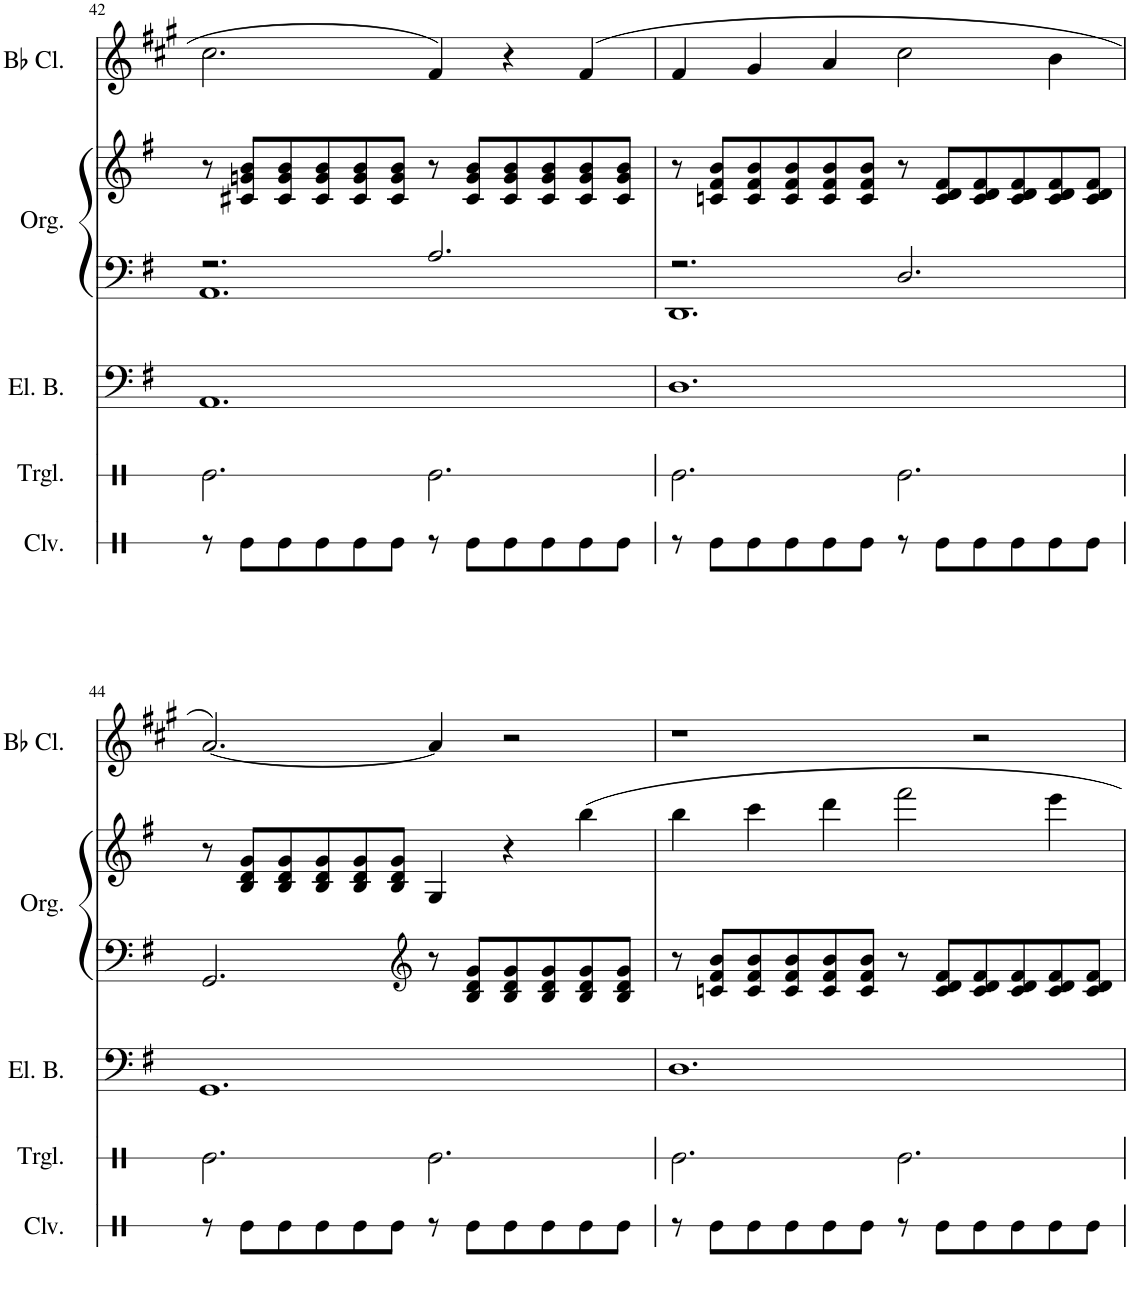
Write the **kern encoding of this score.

**kern	**kern	**kern	**kern	**kern	**kern
*part5	*part4	*part3	*part2	*part2	*part1
*staff6	*staff5	*staff4	*staff3	*staff2	*staff1
*I"Claves	*I"Triangle	*I"Electric Bass	*I"Organ	*	*I"Bb Clarinet
*I'Clv.	*I'Trgl.	*I'El. B.	*I'Org.	*	*I'Bb Cl.
!!LO:PB:g=z
*clefX	*clefX	*clefF4	*clefF4	*clefG2	*clefG2
*	*	*	*	*	*Trd1c2
*k[]	*k[]	*k[f#]	*k[f#]	*k[f#]	*k[f#c#g#]
*M6/4	*M6/4	*M6/4	*M6/4	*M6/4	*M6/4
=42	=42	=42	=42	=42	=42
*	*	*	*^	*	*
8r	2.Re\	1.AA	2.r	1.AA	8r	2.cc#\
8Re\L	.	.	.	.	8c#X/ 8gn/ 8b/L	.
8Re\	.	.	.	.	8c#/ 8g/ 8b/	.
8Re\	.	.	.	.	8c#/ 8g/ 8b/	.
8Re\	.	.	.	.	8c#/ 8g/ 8b/	.
8Re\J	.	.	.	.	8c#/ 8g/ 8b/J	.
8r	2.Re\	.	2.A/	.	8r	4f#/
8Re\L	.	.	.	.	8c#/ 8g/ 8b/L	.
8Re\	.	.	.	.	8c#/ 8g/ 8b/	4r
8Re\	.	.	.	.	8c#/ 8g/ 8b/	.
8Re\	.	.	.	.	8c#/ 8g/ 8b/	(4f#/
8Re\J	.	.	.	.	8c#/ 8g/ 8b/J	.
=43	=43	=43	=43	=43	=43	=43
8r	2.Re\	1.D	2.r	1.DD	8r	4f#/
8Re\L	.	.	.	.	8cn/ 8f#/ 8b/L	.
8Re\	.	.	.	.	8c/ 8f#/ 8b/	4g#/
8Re\	.	.	.	.	8c/ 8f#/ 8b/	.
8Re\	.	.	.	.	8c/ 8f#/ 8b/	4a/
8Re\J	.	.	.	.	8c/ 8f#/ 8b/J	.
8r	2.Re\	.	2.D/	.	8r	2cc#\
8Re\L	.	.	.	.	8c/ 8d/ 8f#/L	.
8Re\	.	.	.	.	8c/ 8d/ 8f#/	.
8Re\	.	.	.	.	8c/ 8d/ 8f#/	.
8Re\	.	.	.	.	8c/ 8d/ 8f#/	4b\
8Re\J	.	.	.	.	8c/ 8d/ 8f#/J	.
*	*	*	*v	*v	*	*
!!LO:LB:g=z
=44	=44	=44	=44	=44	=44
8r	2.Re\	1.GG	2.GG/	8r	[2.a/)
8Re\L	.	.	.	8B/ 8d/ 8g/L	.
8Re\	.	.	.	8B/ 8d/ 8g/	.
8Re\	.	.	.	8B/ 8d/ 8g/	.
8Re\	.	.	.	8B/ 8d/ 8g/	.
8Re\J	.	.	.	8B/ 8d/ 8g/J	.
*	*	*	*clefG2	*	*
8r	2.Re\	.	8r	4G/	4a/]
8Re\L	.	.	8B/ 8d/ 8g/L	.	.
8Re\	.	.	8B/ 8d/ 8g/	4r	2r
8Re\	.	.	8B/ 8d/ 8g/	.	.
8Re\	.	.	8B/ 8d/ 8g/	4bb\	.
8Re\J	.	.	8B/ 8d/ 8g/J	.	.
=45	=45	=45	=45	=45	=45
8r	2.Re\	1.D	8r	4bb\	1r
8Re\L	.	.	8cn/ 8f#/ 8b/L	.	.
8Re\	.	.	8c/ 8f#/ 8b/	4ccc\	.
8Re\	.	.	8c/ 8f#/ 8b/	.	.
8Re\	.	.	8c/ 8f#/ 8b/	4ddd\	.
8Re\J	.	.	8c/ 8f#/ 8b/J	.	.
8r	2.Re\	.	8r	2fff#\	.
8Re\L	.	.	8c/ 8d/ 8f#/L	.	.
8Re\	.	.	8c/ 8d/ 8f#/	.	2r
8Re\	.	.	8c/ 8d/ 8f#/	.	.
8Re\	.	.	8c/ 8d/ 8f#/	4eee\	.
8Re\J	.	.	8c/ 8d/ 8f#/J	.	.
=	=	=	=	=	=
*-	*-	*-	*-	*-	*-
